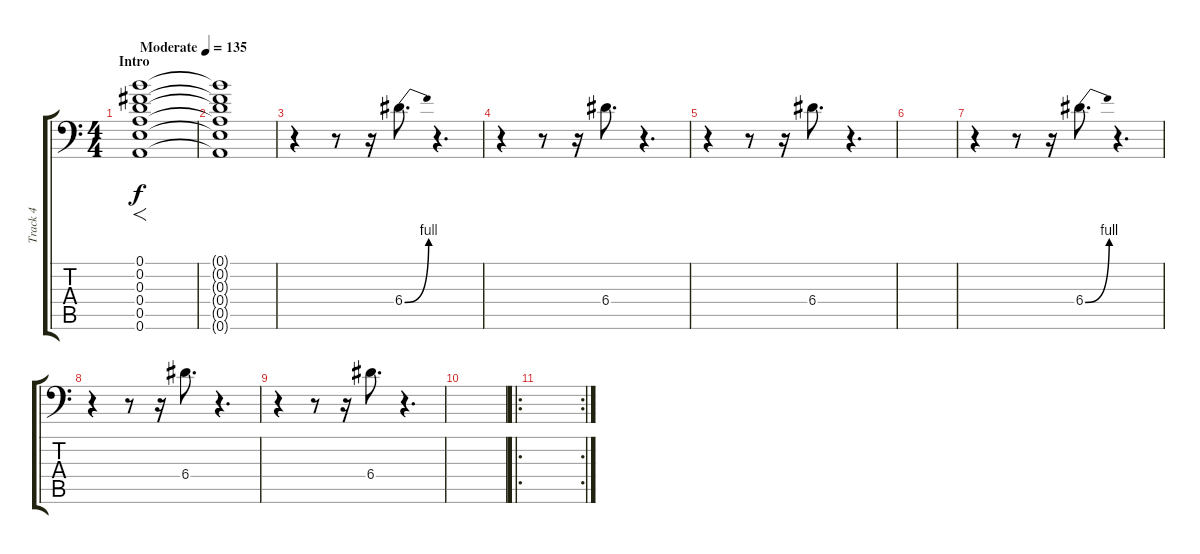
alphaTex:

\track ("Track 4" "Track 4") {instrument overdrivenguitar}
\staff {score tabs}
\tuning (B3 Gb3 D3 A2 E2 A1) {hide}
\ts (4 4)
\section ("" "Intro")
\tempo (135 "Moderate")
\clef f4
\ks c
(0.1 0.2 0.3 0.4 0.5 0.6).1{f dy f instrument overdrivenguitar} |
(0.1{t} 0.2{t} 0.3{t} 0.4{t} 0.5{t} 0.6{t}).1{volume 16} |
r.4{instrument guitarharmonics} r.8 r.16 6.4{be (bend 0 0 60 4)}.8{d} r.4{d} |
r.4 r.8 r.16 6.4.8{d} r.4{d} |
r.4 r.8 r.16 6.4.8{d} r.4{d} |
|
r.4 r.8 r.16 6.4{be (bend 0 0 60 4)}.8{d} r.4{d} |
r.4 r.8 r.16 6.4.8{d} r.4{d} |
r.4 r.8 r.16 6.4.8{d} r.4{d} |
|
\ro
\rc 2
